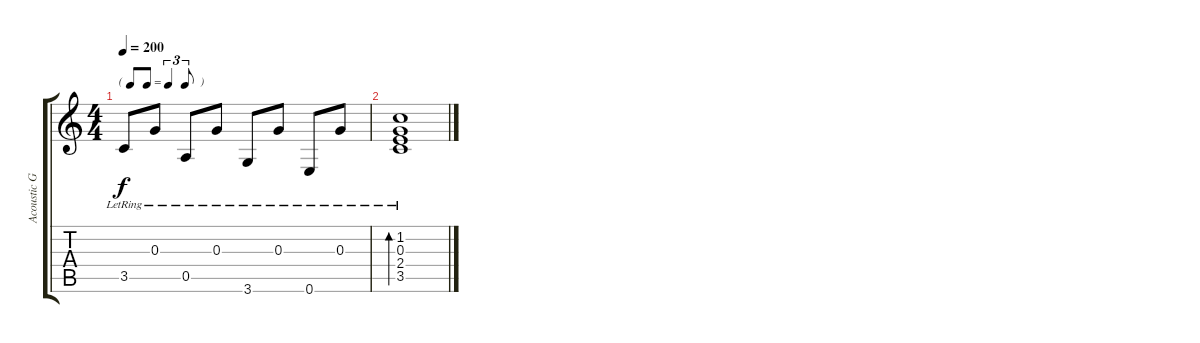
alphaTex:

\track ("Acoustic Guitar" "Acoustic G") {instrument acousticguitarsteel}
\staff {score tabs}
\tuning (E4 B3 G3 D3 A2 E2) {hide}
\ts (4 4)
\tf triplet8th
\tempo 200
\clef g2
\ks c
3.5{lr}.8{dy f} 0.3{lr}.8 0.5{lr}.8 0.3{lr}.8 3.6{lr}.8 0.3{lr}.8 0.6{lr}.8 0.3{lr}.8 |
(1.2 0.3{lr} 2.4 3.5).1{bd 60}
